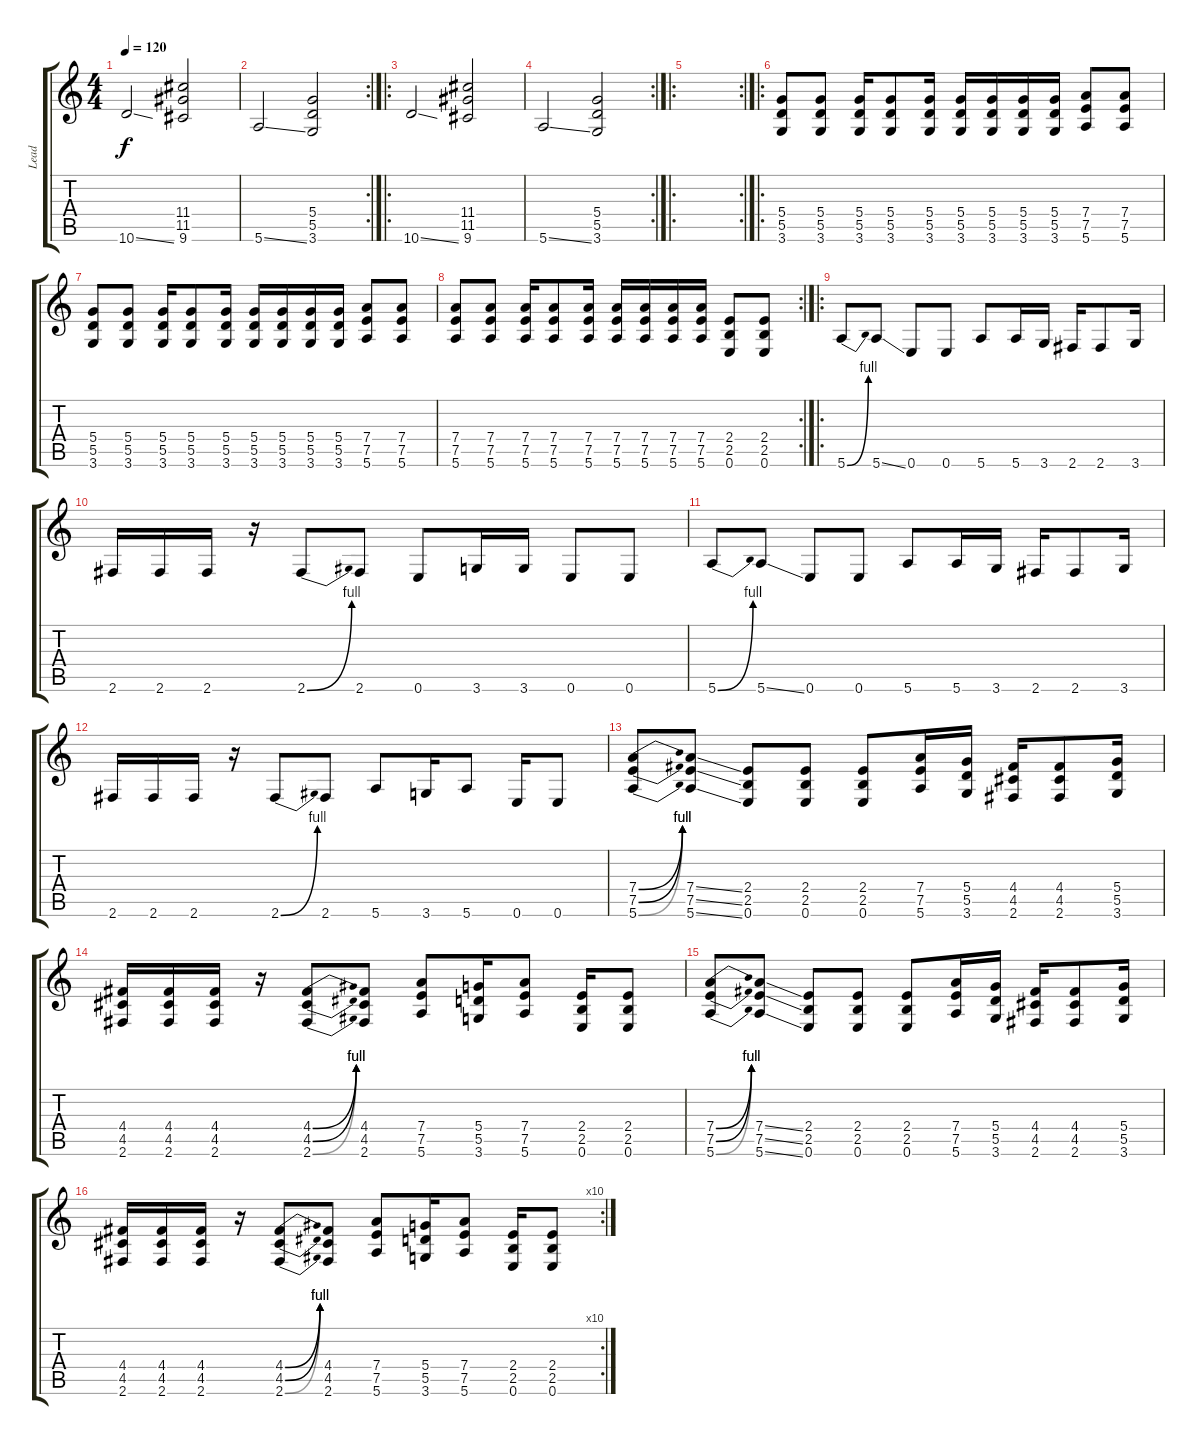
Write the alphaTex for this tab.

\track ("Lead" "Lead") {instrument distortionguitar}
\staff {score tabs}
\tuning (E4 B3 G3 D3 A2 E2) {hide}
\ts (4 4)
\tempo 120
\clef g2
\ks c
10.6{ss}.2{dy f instrument distortionguitar} (11.4 11.5 9.6).2 |
\rc 2
5.6{ss}.2 (5.4 5.5 3.6).2 |
\ro
10.6{ss}.2 (11.4 11.5 9.6).2 |
\rc 2
5.6{ss}.2 (5.4 5.5 3.6).2 |
\ro
\rc 2
|
\ro
(5.4 5.5 3.6).8 (5.4 5.5 3.6).8 (5.4 5.5 3.6).16 (5.4 5.5 3.6).8 (5.4 5.5 3.6).16 (5.4 5.5 3.6).16 (5.4 5.5 3.6).16 (5.4 5.5 3.6).16 (5.4 5.5 3.6).16 (7.4 7.5 5.6).8 (7.4 7.5 5.6).8 |
(5.4 5.5 3.6).8 (5.4 5.5 3.6).8 (5.4 5.5 3.6).16 (5.4 5.5 3.6).8 (5.4 5.5 3.6).16 (5.4 5.5 3.6).16 (5.4 5.5 3.6).16 (5.4 5.5 3.6).16 (5.4 5.5 3.6).16 (7.4 7.5 5.6).8 (7.4 7.5 5.6).8 |
\rc 2
(7.4 7.5 5.6).8 (7.4 7.5 5.6).8 (7.4 7.5 5.6).16 (7.4 7.5 5.6).8 (7.4 7.5 5.6).16 (7.4 7.5 5.6).16 (7.4 7.5 5.6).16 (7.4 7.5 5.6).16 (7.4 7.5 5.6).16 (2.4 2.5 0.6).8 (2.4 2.5 0.6).8 |
\ro
5.6{be (bend 0 0 60 4)}.8 5.6{ss}.8 0.6.8 0.6.8 5.6.8 5.6.16 3.6.16 2.6.16 2.6.8 3.6.16 |
2.6.16 2.6.16 2.6.16 r.16 2.6{be (bend 0 0 60 4)}.8 2.6.8 0.6.8 3.6.16 3.6.16 0.6.8 0.6.8 |
5.6{be (bend 0 0 60 4)}.8 5.6{ss}.8 0.6.8 0.6.8 5.6.8 5.6.16 3.6.16 2.6.16 2.6.8 3.6.16 |
2.6.16 2.6.16 2.6.16 r.16 2.6{be (bend 0 0 60 4)}.8 2.6.8 5.6.8 3.6.16 5.6.8 0.6.16 0.6.8 |
(7.4{be (bend 0 0 60 4)} 7.5{be (bend 0 0 60 4)} 5.6{be (bend 0 0 60 4)}).8 (7.4{ss} 7.5{ss} 5.6{ss}).8 (2.4 2.5 0.6).8 (2.4 2.5 0.6).8 (2.4 2.5 0.6).8 (7.4 7.5 5.6).16 (5.4 5.5 3.6).16 (4.4 4.5 2.6).16 (4.4 4.5 2.6).8 (5.4 5.5 3.6).16 |
(4.4 4.5 2.6).16 (4.4 4.5 2.6).16 (4.4 4.5 2.6).16 r.16 (4.4{be (bend 0 0 60 4)} 4.5{be (bend 0 0 60 4)} 2.6{be (bend 0 0 60 4)}).8 (4.4 4.5 2.6).8 (7.4 7.5 5.6).8 (5.4 5.5 3.6).16 (7.4 7.5 5.6).8 (2.4 2.5 0.6).16 (2.4 2.5 0.6).8 |
(7.4{be (bend 0 0 60 4)} 7.5{be (bend 0 0 60 4)} 5.6{be (bend 0 0 60 4)}).8 (7.4{ss} 7.5{ss} 5.6{ss}).8 (2.4 2.5 0.6).8 (2.4 2.5 0.6).8 (2.4 2.5 0.6).8 (7.4 7.5 5.6).16 (5.4 5.5 3.6).16 (4.4 4.5 2.6).16 (4.4 4.5 2.6).8 (5.4 5.5 3.6).16 |
\rc 10
(4.4 4.5 2.6).16 (4.4 4.5 2.6).16 (4.4 4.5 2.6).16 r.16 (4.4{be (bend 0 0 60 4)} 4.5{be (bend 0 0 60 4)} 2.6{be (bend 0 0 60 4)}).8 (4.4 4.5 2.6).8 (7.4 7.5 5.6).8 (5.4 5.5 3.6).16 (7.4 7.5 5.6).8 (2.4 2.5 0.6).16 (2.4 2.5 0.6).8
